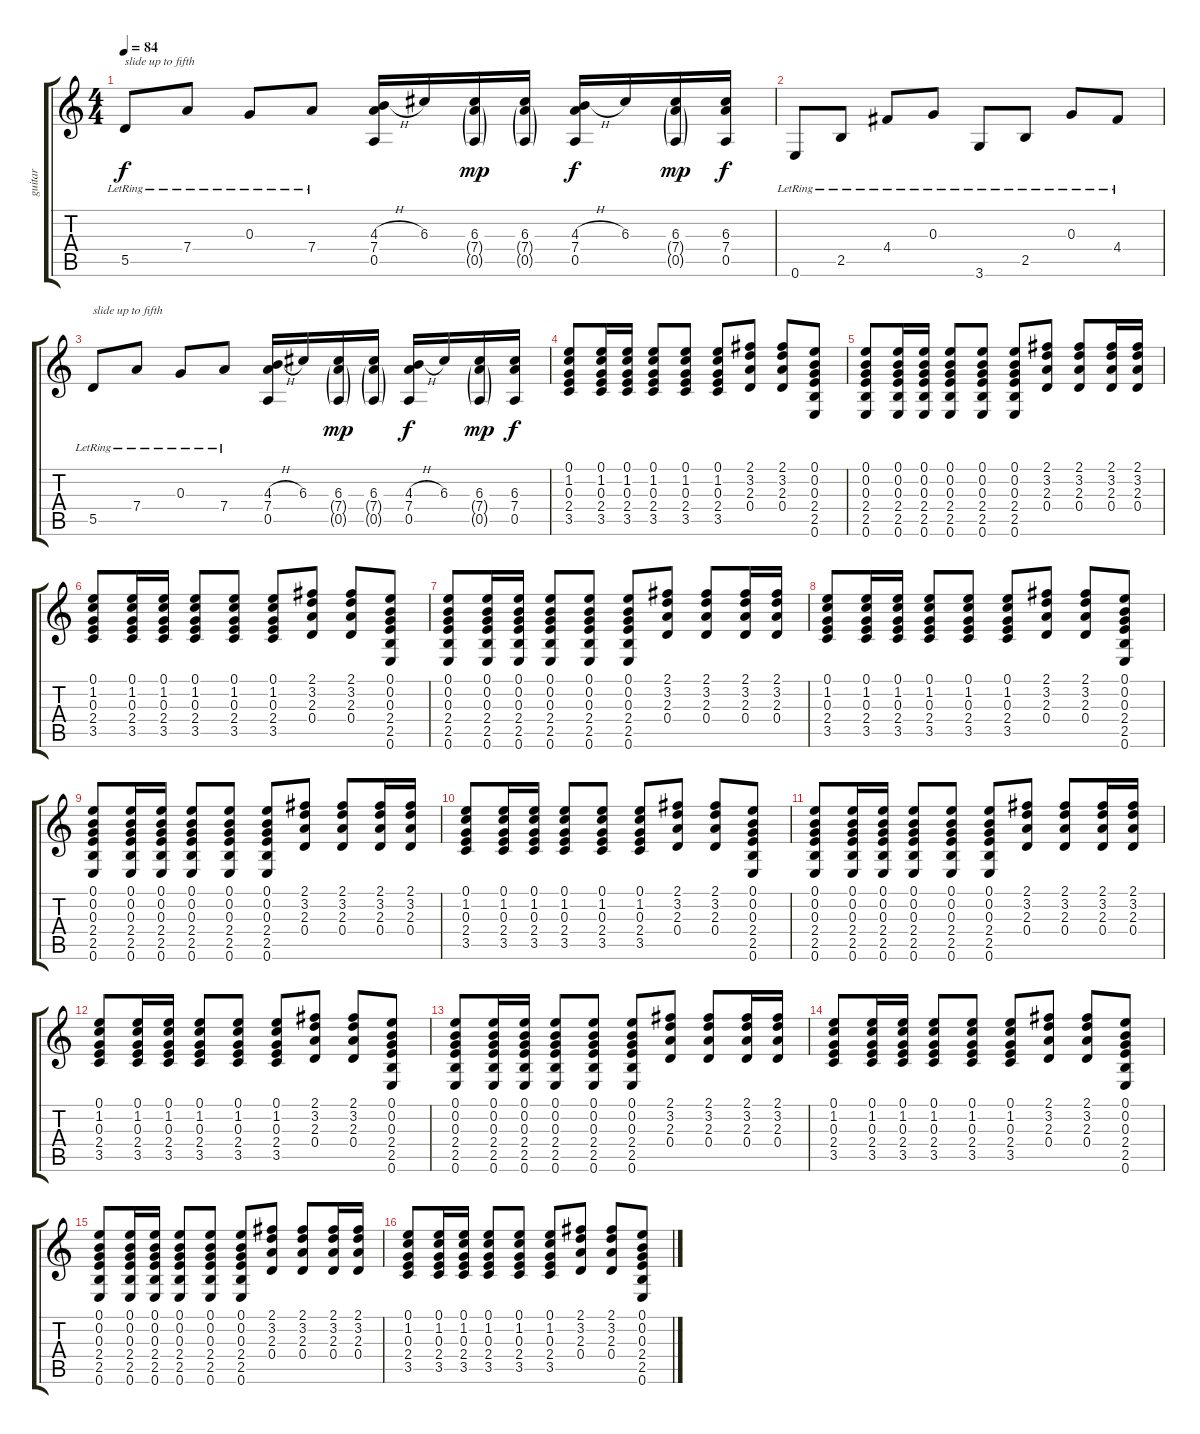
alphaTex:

\track ("guitar" "guitar") {instrument acousticguitarsteel}
\staff {score tabs}
\tuning (E4 B3 G3 D3 A2 E2) {hide}
\ts (4 4)
\tempo 84
\clef g2
\ks c
5.5{lr}.8{txt "slide up to fifth" dy f} 7.4{lr}.8 0.3{lr}.8 7.4{lr}.8 (4.3{h} 7.4 0.5).16 6.3.16 (6.3 7.4{g} 0.5{g}).16{dy mp} (6.3 7.4{g} 0.5{g}).16 (4.3{h} 7.4 0.5).16{dy f} 6.3.16 (6.3 7.4{g} 0.5{g}).16{dy mp} (6.3 7.4 0.5).16{dy f} |
0.6{lr}.8 2.5{lr}.8 4.4{lr}.8 0.3{lr}.8 3.6{lr}.8 2.5{lr}.8 0.3{lr}.8 4.4{lr}.8 |
5.5{lr}.8{txt "slide up to fifth"} 7.4{lr}.8 0.3{lr}.8 7.4{lr}.8 (4.3{h} 7.4 0.5).16 6.3.16 (6.3 7.4{g} 0.5{g}).16{dy mp} (6.3 7.4{g} 0.5{g}).16 (4.3{h} 7.4 0.5).16{dy f} 6.3.16 (6.3 7.4{g} 0.5{g}).16{dy mp} (6.3 7.4 0.5).16{dy f} |
(0.1 1.2 0.3 2.4 3.5).8 (0.1 1.2 0.3 2.4 3.5).16 (0.1 1.2 0.3 2.4 3.5).16 (0.1 1.2 0.3 2.4 3.5).8 (0.1 1.2 0.3 2.4 3.5).8 (0.1 1.2 0.3 2.4 3.5).8 (2.1 3.2 2.3 0.4).8 (2.1 3.2 2.3 0.4).8 (0.1 0.2 0.3 2.4 2.5 0.6).8 |
(0.1 0.2 0.3 2.4 2.5 0.6).8 (0.1 0.2 0.3 2.4 2.5 0.6).16 (0.1 0.2 0.3 2.4 2.5 0.6).16 (0.1 0.2 0.3 2.4 2.5 0.6).8 (0.1 0.2 0.3 2.4 2.5 0.6).8 (0.1 0.2 0.3 2.4 2.5 0.6).8 (2.1 3.2 2.3 0.4).8 (2.1 3.2 2.3 0.4).8 (2.1 3.2 2.3 0.4).16 (2.1 3.2 2.3 0.4).16 |
(0.1 1.2 0.3 2.4 3.5).8 (0.1 1.2 0.3 2.4 3.5).16 (0.1 1.2 0.3 2.4 3.5).16 (0.1 1.2 0.3 2.4 3.5).8 (0.1 1.2 0.3 2.4 3.5).8 (0.1 1.2 0.3 2.4 3.5).8 (2.1 3.2 2.3 0.4).8 (2.1 3.2 2.3 0.4).8 (0.1 0.2 0.3 2.4 2.5 0.6).8 |
(0.1 0.2 0.3 2.4 2.5 0.6).8 (0.1 0.2 0.3 2.4 2.5 0.6).16 (0.1 0.2 0.3 2.4 2.5 0.6).16 (0.1 0.2 0.3 2.4 2.5 0.6).8 (0.1 0.2 0.3 2.4 2.5 0.6).8 (0.1 0.2 0.3 2.4 2.5 0.6).8 (2.1 3.2 2.3 0.4).8 (2.1 3.2 2.3 0.4).8 (2.1 3.2 2.3 0.4).16 (2.1 3.2 2.3 0.4).16 |
(0.1 1.2 0.3 2.4 3.5).8 (0.1 1.2 0.3 2.4 3.5).16 (0.1 1.2 0.3 2.4 3.5).16 (0.1 1.2 0.3 2.4 3.5).8 (0.1 1.2 0.3 2.4 3.5).8 (0.1 1.2 0.3 2.4 3.5).8 (2.1 3.2 2.3 0.4).8 (2.1 3.2 2.3 0.4).8 (0.1 0.2 0.3 2.4 2.5 0.6).8 |
(0.1 0.2 0.3 2.4 2.5 0.6).8 (0.1 0.2 0.3 2.4 2.5 0.6).16 (0.1 0.2 0.3 2.4 2.5 0.6).16 (0.1 0.2 0.3 2.4 2.5 0.6).8 (0.1 0.2 0.3 2.4 2.5 0.6).8 (0.1 0.2 0.3 2.4 2.5 0.6).8 (2.1 3.2 2.3 0.4).8 (2.1 3.2 2.3 0.4).8 (2.1 3.2 2.3 0.4).16 (2.1 3.2 2.3 0.4).16 |
(0.1 1.2 0.3 2.4 3.5).8 (0.1 1.2 0.3 2.4 3.5).16 (0.1 1.2 0.3 2.4 3.5).16 (0.1 1.2 0.3 2.4 3.5).8 (0.1 1.2 0.3 2.4 3.5).8 (0.1 1.2 0.3 2.4 3.5).8 (2.1 3.2 2.3 0.4).8 (2.1 3.2 2.3 0.4).8 (0.1 0.2 0.3 2.4 2.5 0.6).8 |
(0.1 0.2 0.3 2.4 2.5 0.6).8 (0.1 0.2 0.3 2.4 2.5 0.6).16 (0.1 0.2 0.3 2.4 2.5 0.6).16 (0.1 0.2 0.3 2.4 2.5 0.6).8 (0.1 0.2 0.3 2.4 2.5 0.6).8 (0.1 0.2 0.3 2.4 2.5 0.6).8 (2.1 3.2 2.3 0.4).8 (2.1 3.2 2.3 0.4).8 (2.1 3.2 2.3 0.4).16 (2.1 3.2 2.3 0.4).16 |
(0.1 1.2 0.3 2.4 3.5).8 (0.1 1.2 0.3 2.4 3.5).16 (0.1 1.2 0.3 2.4 3.5).16 (0.1 1.2 0.3 2.4 3.5).8 (0.1 1.2 0.3 2.4 3.5).8 (0.1 1.2 0.3 2.4 3.5).8 (2.1 3.2 2.3 0.4).8 (2.1 3.2 2.3 0.4).8 (0.1 0.2 0.3 2.4 2.5 0.6).8 |
(0.1 0.2 0.3 2.4 2.5 0.6).8 (0.1 0.2 0.3 2.4 2.5 0.6).16 (0.1 0.2 0.3 2.4 2.5 0.6).16 (0.1 0.2 0.3 2.4 2.5 0.6).8 (0.1 0.2 0.3 2.4 2.5 0.6).8 (0.1 0.2 0.3 2.4 2.5 0.6).8 (2.1 3.2 2.3 0.4).8 (2.1 3.2 2.3 0.4).8 (2.1 3.2 2.3 0.4).16 (2.1 3.2 2.3 0.4).16 |
(0.1 1.2 0.3 2.4 3.5).8 (0.1 1.2 0.3 2.4 3.5).16 (0.1 1.2 0.3 2.4 3.5).16 (0.1 1.2 0.3 2.4 3.5).8 (0.1 1.2 0.3 2.4 3.5).8 (0.1 1.2 0.3 2.4 3.5).8 (2.1 3.2 2.3 0.4).8 (2.1 3.2 2.3 0.4).8 (0.1 0.2 0.3 2.4 2.5 0.6).8 |
(0.1 0.2 0.3 2.4 2.5 0.6).8 (0.1 0.2 0.3 2.4 2.5 0.6).16 (0.1 0.2 0.3 2.4 2.5 0.6).16 (0.1 0.2 0.3 2.4 2.5 0.6).8 (0.1 0.2 0.3 2.4 2.5 0.6).8 (0.1 0.2 0.3 2.4 2.5 0.6).8 (2.1 3.2 2.3 0.4).8 (2.1 3.2 2.3 0.4).8 (2.1 3.2 2.3 0.4).16 (2.1 3.2 2.3 0.4).16 |
(0.1 1.2 0.3 2.4 3.5).8 (0.1 1.2 0.3 2.4 3.5).16 (0.1 1.2 0.3 2.4 3.5).16 (0.1 1.2 0.3 2.4 3.5).8 (0.1 1.2 0.3 2.4 3.5).8 (0.1 1.2 0.3 2.4 3.5).8 (2.1 3.2 2.3 0.4).8 (2.1 3.2 2.3 0.4).8 (0.1 0.2 0.3 2.4 2.5 0.6).8
